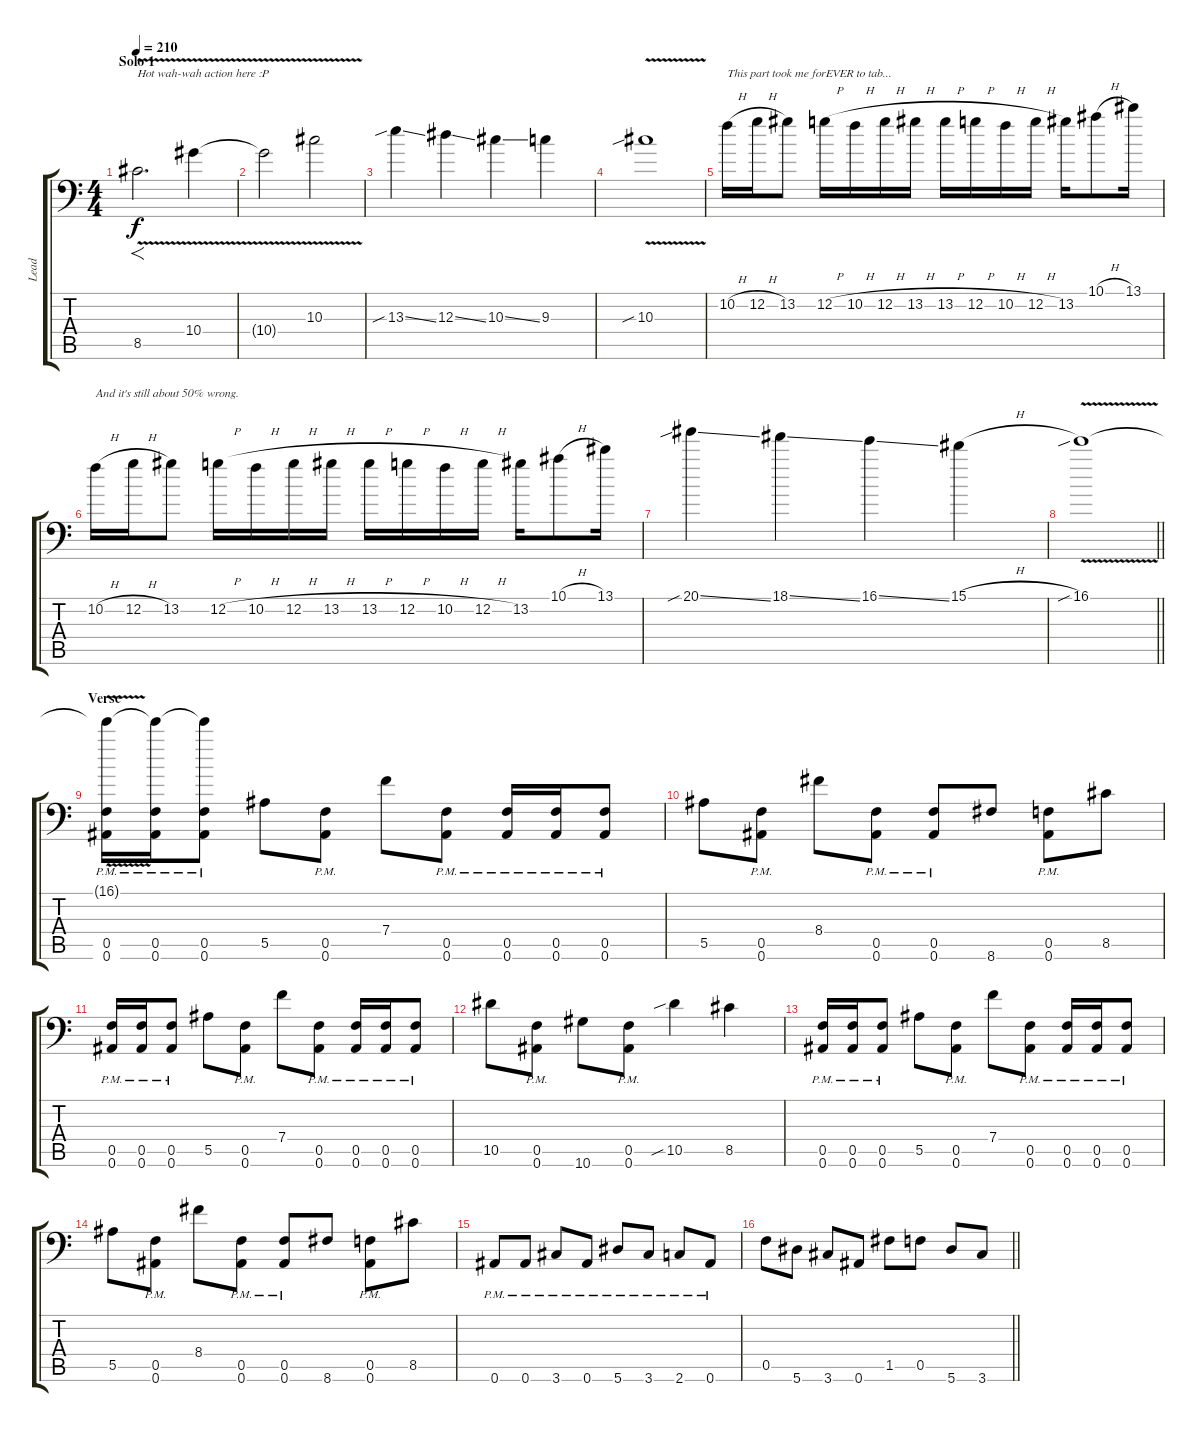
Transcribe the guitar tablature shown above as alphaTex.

\track ("Lead" "Lead") {instrument overdrivenguitar}
\staff {score tabs}
\tuning (C4 G3 Eb3 Bb2 F2 Bb1) {hide}
\ts (4 4)
\section ("" "Solo 1")
\tempo 210
\clef f4
\ks c
8.5{v}.2{f d txt "Hot wah-wah action here :P" dy f} 10.4{v}.4 |
10.4{t}.2 10.3{v}.2 |
13.3{sib ss}.4 12.3{ss}.4 10.3{ss}.4 9.3.4 |
10.3{v sib}.1 |
10.2{h}.16{txt "This part took me forEVER to tab..."} 12.2{h}.16 13.2.8 12.2{h}.16 10.2{h}.16 12.2{h}.16 13.2{h}.16 13.2{h}.16 12.2{h}.16 10.2{h}.16 12.2{h}.16 13.2.16 10.1{h}.8 13.1.16 |
10.2{h}.16{txt "And it's still about 50% wrong."} 12.2{h}.16 13.2.8 12.2{h}.16 10.2{h}.16 12.2{h}.16 13.2{h}.16 13.2{h}.16 12.2{h}.16 10.2{h}.16 12.2{h}.16 13.2.16 10.1{h}.8 13.1.16 |
20.1{sib ss}.4 18.1{ss}.4 16.1{ss}.4 15.1{h}.4 |
\barLineRight lightlight
16.1{v sib}.1 |
\section ("" "Verse")
(16.1{t} 0.5{pm} 0.6{pm}).16 (16.1{t} 0.5{pm} 0.6{pm}).16 (16.1{t} 0.5{pm} 0.6{pm}).8 5.5.8 (0.5{pm} 0.6{pm}).8 7.4.8 (0.5{pm} 0.6{pm}).8 (0.5{pm} 0.6{pm}).16 (0.5{pm} 0.6{pm}).16 (0.5{pm} 0.6{pm}).8 |
5.5.8 (0.5{pm} 0.6{pm}).8 8.4.8 (0.5{pm} 0.6{pm}).8 (0.5{pm} 0.6{pm}).8 8.6.8 (0.5{pm} 0.6{pm}).8 8.5.8 |
(0.5{pm} 0.6{pm}).16 (0.5{pm} 0.6{pm}).16 (0.5{pm} 0.6{pm}).8 5.5.8 (0.5{pm} 0.6{pm}).8 7.4.8 (0.5{pm} 0.6{pm}).8 (0.5{pm} 0.6{pm}).16 (0.5{pm} 0.6{pm}).16 (0.5{pm} 0.6{pm}).8 |
10.5.8 (0.5{pm} 0.6{pm}).8 10.6.8 (0.5{pm} 0.6{pm}).8 10.5{sib}.4 8.5.4 |
(0.5{pm} 0.6{pm}).16 (0.5{pm} 0.6{pm}).16 (0.5{pm} 0.6{pm}).8 5.5.8 (0.5{pm} 0.6{pm}).8 7.4.8 (0.5{pm} 0.6{pm}).8 (0.5{pm} 0.6{pm}).16 (0.5{pm} 0.6{pm}).16 (0.5{pm} 0.6{pm}).8 |
5.5.8 (0.5{pm} 0.6{pm}).8 8.4.8 (0.5{pm} 0.6{pm}).8 (0.5{pm} 0.6{pm}).8 8.6.8 (0.5{pm} 0.6{pm}).8 8.5.8 |
0.6{pm}.8 0.6{pm}.8 3.6{pm}.8 0.6{pm}.8 5.6{pm}.8 3.6{pm}.8 2.6{pm}.8 0.6{pm}.8 |
\barLineRight lightlight
0.5.8 5.6.8 3.6.8 0.6.8 1.5.8 0.5.8 5.6.8 3.6.8
